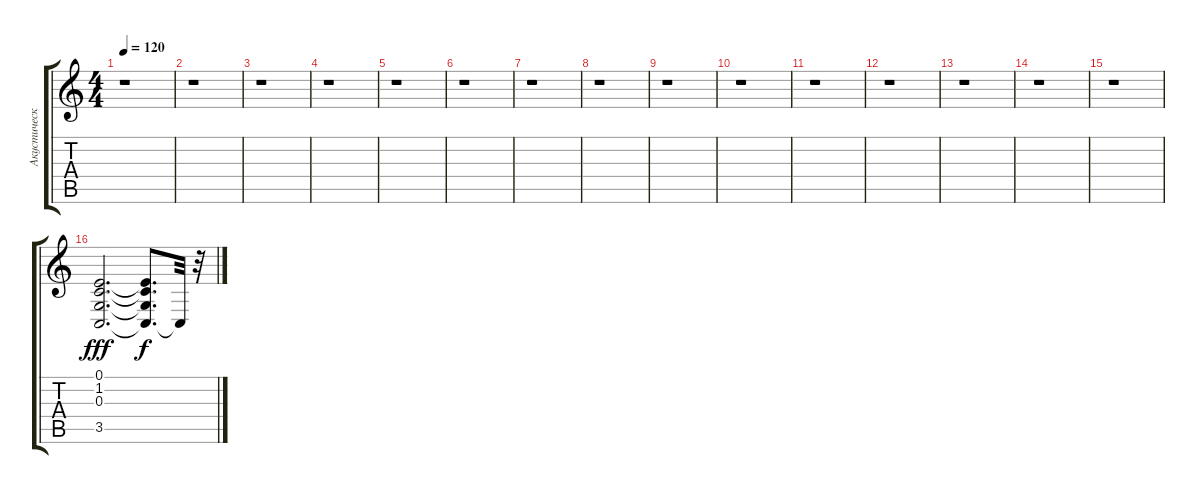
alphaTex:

\track ("Акустический Гранд Роял" "Акустическ") {instrument acousticgrandpiano}
\staff {score tabs}
\tuning (E4 B3 G3 D3 A2 E2) {hide}
\ts (4 4)
\tempo 120
\clef g2
\ks c
r.1{dy f} |
r.1 |
r.1 |
r.1 |
r.1 |
r.1 |
r.1 |
r.1 |
r.1 |
r.1 |
r.1 |
r.1 |
r.1 |
r.1 |
r.1 |
(0.1 1.2 0.3 3.5).2{d dy fff} (0.1{t} 1.2{t} 0.3{t} 3.5{t}).8{d dy f} 3.5{t}.32 r.32
